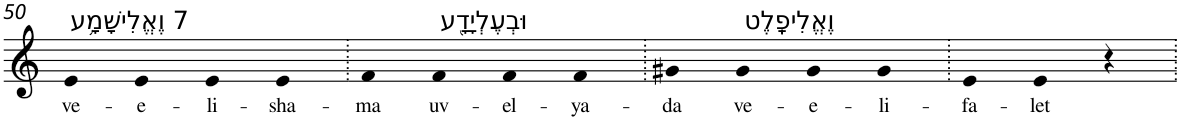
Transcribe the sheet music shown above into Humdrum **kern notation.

**kern	**text
*part1	*part1
*staff1	*staff1
*I"Piano	*
*I'Pno	*
!!LO:PB:g=z
*clefG2	*
*k[]	*
=50	=50
!LO:TX:a:t=7 וֶאֱלִישָׁמָ֥ע	!
!	!LO:LY:b
4e	ve-
!	!LO:LY:b
4e	-e-
!	!LO:LY:b
4e	-li-
!	!LO:LY:b
4e	-sha-
=51.	=51.
!	!LO:LY:b
4f	-ma
!LO:TX:a:t=וּבְעֶלְיָדָ֖ע	!
!	!LO:LY:b
4f	uv-
!	!LO:LY:b
4f	-el-
!	!LO:LY:b
4f	-ya-
=52.	=52.
!	!LO:LY:b
4g#X	-da
!LO:TX:a:t=וֶאֱלִיפָֽלֶט	!
!	!LO:LY:b
4g#	ve-
!	!LO:LY:b
4g#	-e-
!	!LO:LY:b
4g#	-li-
=53.	=53.
!	!LO:LY:b
4e	-fa-
!	!LO:LY:b
4e	-let
4r	.
=.	=.
*-	*-
